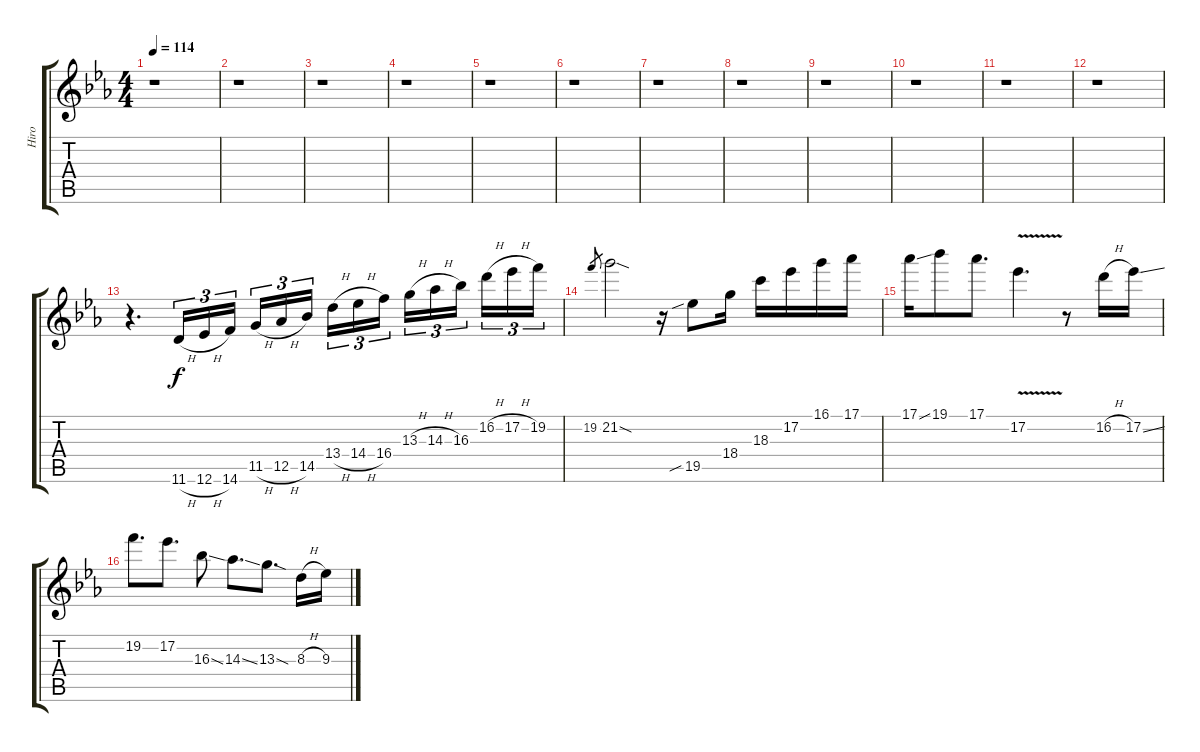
\track ("Hiro" "Hiro") {instrument electricguitarclean}
\staff {score tabs}
\tuning (Eb4 Bb3 Gb3 Db3 Ab2 Eb2) {hide}
\ts (4 4)
\tempo 114
\clef g2
\ks eb
r.1{dy f} |
r.1 |
r.1 |
r.1 |
r.1 |
r.1 |
r.1 |
r.1 |
r.1 |
r.1 |
r.1 |
r.1 |
r.4{d volume 16 instrument distortionguitar} 11.6{h}.16{tu (3 2)} 12.6{h}.16{tu (3 2)} 14.6.16{tu (3 2)} 11.5{h}.16{tu (3 2)} 12.5{h}.16{tu (3 2)} 14.5.16{tu (3 2)} 13.4{h}.16{tu (3 2)} 14.4{h}.16{tu (3 2)} 16.4.16{tu (3 2)} 13.3{h}.16{tu (3 2)} 14.3{h}.16{tu (3 2)} 16.3.16{tu (3 2)} 16.2{h}.16{tu (3 2)} 17.2{h}.16{tu (3 2)} 19.2.16{tu (3 2)} |
19.2.8{gr} 21.2{sod}.2 r.16 19.5{sib}.8 18.4.16 18.3.16 17.2.16 16.1.16 17.1.16 |
17.1{ss}.16 19.1.8 17.1.8{d} 17.2{v}.4{d} r.8 16.2{h}.16 17.2{ss}.16 |
19.2.8{d} 17.2.8{d} 16.3{ss}.8 14.3{ss}.8{d} 13.3{sod}.8{d} 8.3{h}.16 9.3{ss}.16
